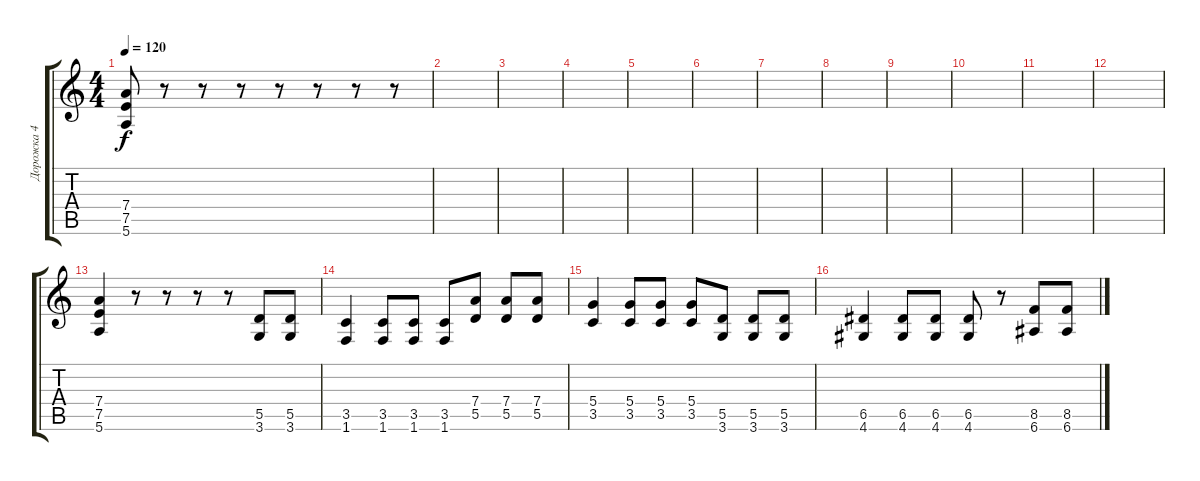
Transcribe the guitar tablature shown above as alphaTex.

\track ("Дорожка 4" "Дорожка 4") {instrument distortionguitar}
\staff {score tabs}
\tuning (E4 B3 G3 D3 A2 E2) {hide}
\ts (4 4)
\tempo 120
\clef g2
\ks c
(7.4 7.5 5.6).8{dy f} r.8 r.8 r.8 r.8 r.8 r.8 r.8 |
|
|
|
|
|
|
|
|
|
|
|
(7.4 7.5 5.6).4 r.8 r.8 r.8 r.8 (5.5 3.6).8 (5.5 3.6).8 |
(3.5 1.6).4 (3.5 1.6).8 (3.5 1.6).8 (3.5 1.6).8 (7.4 5.5).8 (7.4 5.5).8 (7.4 5.5).8 |
(5.4 3.5).4 (5.4 3.5).8 (5.4 3.5).8 (5.4 3.5).8 (5.5 3.6).8 (5.5 3.6).8 (5.5 3.6).8 |
(6.5 4.6).4 (6.5 4.6).8 (6.5 4.6).8 (6.5 4.6).8 r.8 (8.5 6.6).8 (8.5 6.6).8
